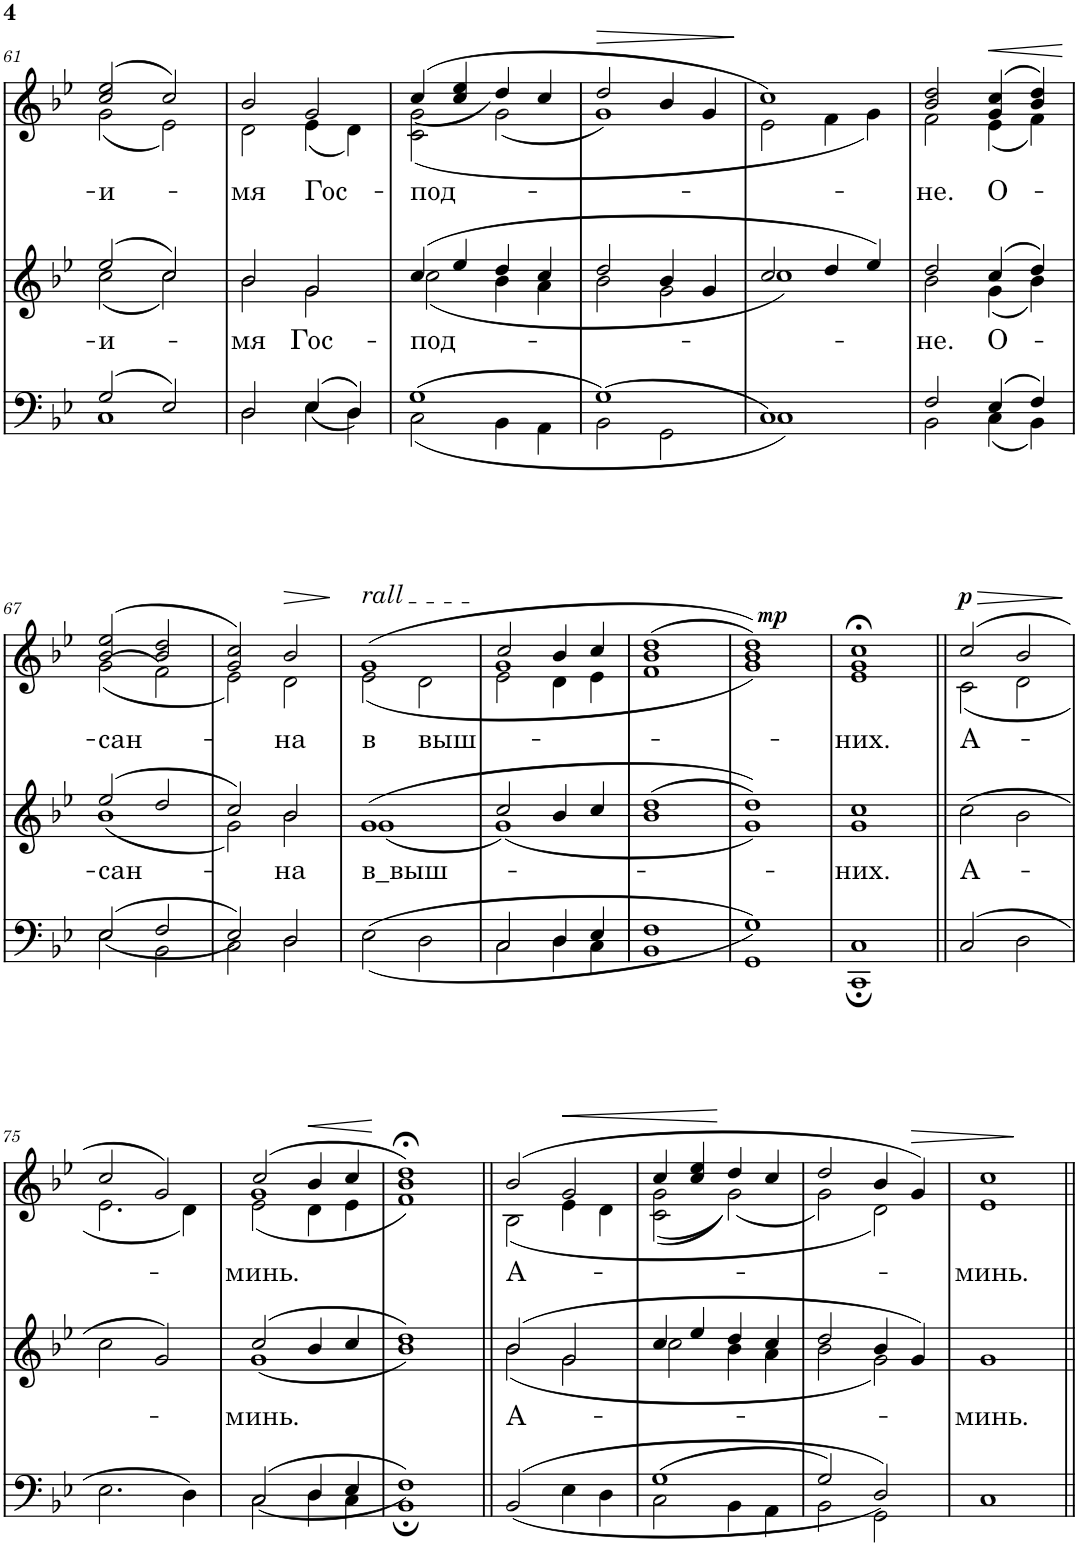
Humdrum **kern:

**kern	**kern	**text	**kern	**text	**dynam
*part3	*part2	*part2	*part1	*part1	*part1
*staff3	*staff2	*staff2	*staff1	*staff1	*staff1
*I"Б1 Б2	*I"T1 T2	*	*I"C1 C2 A	*	*
!!LO:PB:g=z
*clefF4	*clefG2	*	*clefG2	*	*
*k[b-e-]	*k[b-e-]	*	*k[b-e-]	*	*
*M2/2	*M2/2	*	*M2/2	*	*
*met(c|)	*met(c|)	*	*met(c|)	*	*
=61	=61	=61	=61	=61	=61
*^	*^	*	*	*	*
!	!	!	!	!LO:LY:b	!	!LO:LY:b	!
*	*	*	*	*	*^	*	*
(2G/	1C	(2ee-/	(2cc\	-и-	(2cc/ 2ee-/	(2g\	-и-	.
2E-/)	.	2cc/)	2cc\)	.	2cc/)	2e-\)	.	.
=62	=62	=62	=62	=62	=62	=62	=62	=62
!	!	!	!	!LO:LY:b	!	!	!LO:LY:b	!
2D/	2D\	2b-/	2b-\	мя	2b-/	2d\	мя	.
!	!	!	!	!LO:LY:b	!	!	!LO:LY:b	!
((<4E-/	4E-\	2g/	2g\	Гос-	2g/	(4e-\	Гос-	.
4D/))	4D\	.	.	.	.	4d\)	.	.
=63	=63	=63	=63	=63	=63	=63	=63	=63
!	!	!	!	!LO:LY:b	!	!	!LO:LY:b	!
(1G	(2C\	(4cc/	(2cc\	под-	(4cc/	((2c\ 2g\	под-	.
.	.	4ee-/	.	.	4cc/ 4ee-/	.	.	.
.	4BB-\	4dd/	4b-\	.	4dd/	(2g\)	.	.
.	4AA\	4cc/	4a\	.	4cc/	.	.	.
=64	=64	=64	=64	=64	=64	=64	=64	=64
!	!	!	!	!	!	!	!	!LO:HP:b
(1G)	2BB-\	2dd/	2b-\	.	2dd/	1g)	.	>
.	2GG\	4b-/	2g\	.	4b-/	.	.	.
.	.	4g/	.	.	4g/	.	.	.
*v	*v	*	*	*	*v	*v	*	*
*	*v	*v	*	*	*	*
.	.	.	.	.	]
=65	=65	=65	=65	=65	=65
*^	*^	*	*^	*	*
1C)	1C)	2cc/	1cc)	.	1cc)	2e-\	.	.
.	.	4dd/	.	.	.	4f\	.	.
.	.	4ee-/)	.	.	.	4g\)	.	.
=66	=66	=66	=66	=66	=66	=66	=66	=66
!	!	!	!	!LO:LY:b	!	!	!LO:LY:b	!
2F/	2BB-\	2dd/	2b-\	не.	2b-/ 2dd/	2f\	не.	.
!	!	!	!	!LO:LY:b	!	!	!LO:LY:b	!LO:HP:b
(4E-/	(4C\	(4cc/	(4g\	О-	(4g/ 4cc/	(4e-\	О-	<
4F/)	4BB-\)	4dd/)	4b-\)	.	4b-/ 4dd/)	4f\)	.	.
*v	*v	*	*	*	*v	*v	*	*
*	*v	*v	*	*	*	*
.	.	.	.	.	[
!!LO:LB:g=z
=67	=67	=67	=67	=67	=67
*^	*^	*	*	*	*
!	!	!	!	!LO:LY:b	!	!LO:LY:b	!
*	*	*	*	*	*^	*	*
((<2E-/	2E-\	(2ee-/	(1b-	сан-	((2b-/ 2ee-/	(2g\	сан-	.
2F/	2BB-\	2dd/	.	.	2b-/ 2dd/)	2f\	.	.
=68	=68	=68	=68	=68	=68	=68	=68	=68
2E-/))	2C\	2cc/)	2g\)	.	2g/ 2cc/)	2e-\)	.	.
!	!	!	!	!LO:LY:b	!	!	!LO:LY:b	!LO:HP:b
2D/	2D\	2b-/	2b-\	на	2b-/	2d\	на	>
*v	*v	*	*	*	*v	*v	*	*
*	*v	*v	*	*	*	*
.	.	.	.	.	]
=69	=69	=69	=69	=69	=69
*	*^	*	*	*	*
!	!	!	!	!LO:TX:a:i:t=rall	!	!
!	!	!	!LO:LY:b	!	!LO:LY:b	!
*	*	*	*	*^	*	*
((<2E-\	(1g	(1g	в_выш-	(1g	(2e-\	в	.
!	!	!	!	!	!	!LO:LY:b	!
2D\	.	.	.	.	2d\	выш-	.
=70	=70	=70	=70	=70	=70	=70	=70
*^	*	*	*	*	*^	*	*
2C/	2C\	2cc/	(1g)	.	2cc/	2e-\	1g	.	.
4D/	4D\	4b-/	.	.	4b-/	4d\	.	.	.
4E-/	4C\	4cc/	.	.	4cc/	4e-\	.	.	.
*	*	*	*	*	*	*v	*v	*	*
=71	=71	=71	=71	=71	=71	=71	=71	=71
1F	1BB-	(1dd	1b-	.	(1b- 1dd	1f	.	.
=72	=72	=72	=72	=72	=72	=72	=72	=72
!	!	!	!	!	!	!	!	!LO:DY:a
1G))	1GG	1dd))	1g)	.	1b- 1dd))	1g)	.	mp
=73	=73	=73	=73	=73	=73	=73	=73	=73
!	!	!	!	!LO:LY:b	!	!	!LO:LY:b	!
1C	1CC;	1cc	1g	них.	1g;< 1cc;<	1e-	них.	.
=74||	=74||	=74||	=74||	=74||	=74||	=74||	=74||	=74||
!	!	!	!	!LO:LY:b	!	!	!LO:LY:b	!LO:HP:b
!	!	!	!	!	!	!	!	!LO:DY:n=1:a
*v	*v	*	*	*	*	*	*	*
*	*v	*v	*	*	*	*	*
(2C/	(2cc\	А-	(2cc/	(2c\	А-	> p
2D\	2b-\	.	2b-/	2d\	.	.
*	*	*	*v	*v	*	*
.	.	.	.	.	]
!!LO:LB:g=z
=75	=75	=75	=75	=75	=75
*	*	*	*^	*	*
2.E-\	2cc\	.	2cc/	2.e-\	.	.
.	2g/)	.	2g/)	.	.	.
4D\)	.	.	.	4d\)	.	.
=76	=76	=76	=76	=76	=76	=76
*^	*	*	*	*	*	*
!	!	!	!LO:LY:b	!	!	!LO:LY:b	!
*	*	*^	*	*	*^	*	*
((<2C/	2C\	(2cc/	(1g	минь.	(2cc/	(2e-\	1g	минь.	.
!	!	!	!	!	!	!	!	!	!LO:HP:b
4D/	4D\	4b-/	.	.	4b-/	4d\	.	.	<
4E-/	4C\	4cc/	.	.	4cc/	4e-\	.	.	.
*v	*v	*	*	*	*v	*v	*v	*	*
*	*v	*v	*	*	*	*
.	.	.	.	.	[
=77	=77	=77	=77	=77	=77
*^	*^	*	*^	*	*
1F))	1BB-;	1dd)	1b-)	.	1b-;< 1dd;<)	1f)	.	.
=78||	=78||	=78||	=78||	=78||	=78||	=78||	=78||	=78||
!	!	!	!	!LO:LY:b	!	!	!LO:LY:b	!
*v	*v	*	*	*	*	*	*	*
((<2BB-/	(2b-/	(2b-\	А-	(2b-/	(2B-\	А-	.
!	!	!	!	!	!	!	!LO:HP:b
4E-\	2g/	2g\	.	2g/	4e-\	.	<
4D\	.	.	.	.	4d\	.	.
=79	=79	=79	=79	=79	=79	=79	=79
*^	*	*	*	*	*	*	*
(1G	2C\	4cc/	2cc\	.	4cc/	((2c\ 2g\	.	.
.	.	4ee-/	.	.	4cc/ 4ee-/	.	.	.
.	4BB-\	4dd/	4b-\	.	4dd/	(2g\))	.	[
.	4AA\	4cc/	4a\	.	4cc/	.	.	.
=80	=80	=80	=80	=80	=80	=80	=80	=80
2G/)	2BB-\	2dd/	2b-\	.	2dd/	2g\)	.	.
2D/))	2GG\	4b-/	2g\)	.	4b-/	2d\)	.	.
!	!	!	!	!	!	!	!	!LO:HP:b
.	.	4g/)	.	.	4g/)	.	.	>
*v	*v	*	*	*	*	*	*	*
*	*v	*v	*	*	*	*	*
=81	=81	=81	=81	=81	=81	=81
!	!	!LO:LY:b	!	!	!LO:LY:b	!
1C	1g	минь.	1cc	1e-	минь.	.
*	*	*	*v	*v	*	*
.	.	.	.	.	]
=||	=||	=||	=||	=||	=||
*-	*-	*-	*-	*-	*-
